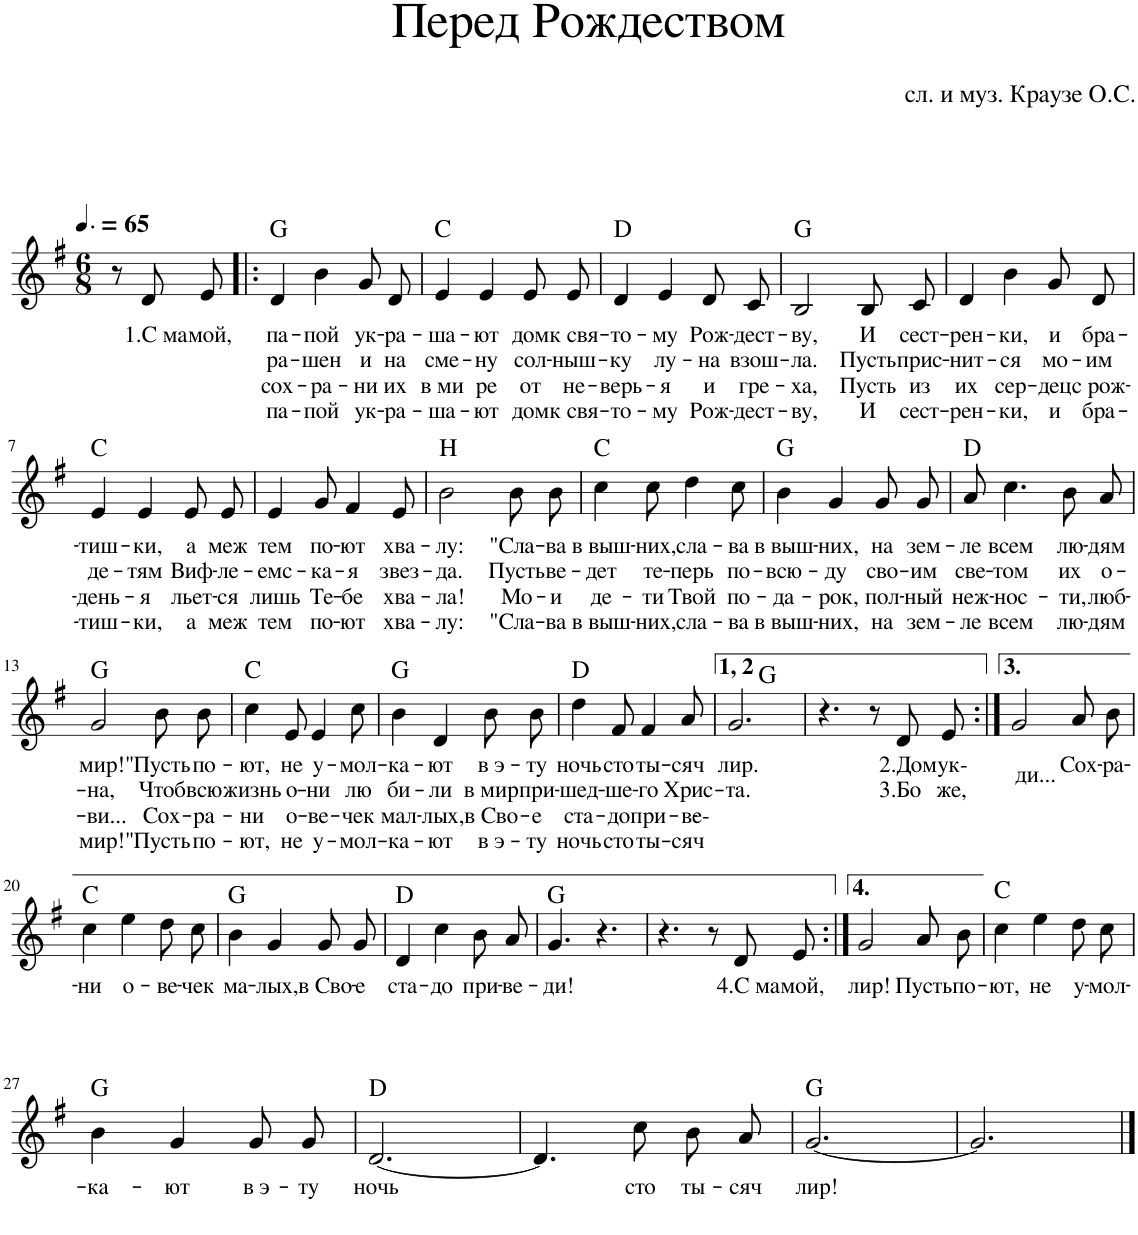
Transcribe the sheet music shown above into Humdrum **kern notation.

**kern	**text	**text	**text	**text	**harte
*part1	*part1	*part1	*part1	*part1	*part1
*staff1	*staff1	*staff1	*staff1	*staff1	*
*I"Голос	*	*	*	*	*
*clefG2	*	*	*	*	*
*k[f#]	*	*	*	*	*
*M6/8	*	*	*	*	*
*MM98	*	*	*	*	*
=1	=1	=1	=1	=1	=1
8r	.	.	.	.	.
!	!LO:LY:b	!	!	!	!
8d/L	1.С ма	.	.	.	.
!	!LO:LY:b	!	!	!	!
8e/J	мой,	.	.	.	.
=2!|:	=2!|:	=2!|:	=2!|:	=2!|:	=2!|:
!	!LO:LY:b	!LO:LY:b	!LO:LY:b	!LO:LY:b	!
4d/	па-	ра-	сох-	па-	G:maj
!	!LO:LY:b	!LO:LY:b	!LO:LY:b	!LO:LY:b	!
4b\	-пой	-шен	-ра-	-пой	.
!	!LO:LY:b	!LO:LY:b	!LO:LY:b	!LO:LY:b	!
8g/L	ук-	и	-ни	ук-	.
!	!LO:LY:b	!LO:LY:b	!LO:LY:b	!LO:LY:b	!
8d/J	-ра-	на	их	-ра-	.
=3	=3	=3	=3	=3	=3
!	!LO:LY:b	!LO:LY:b	!LO:LY:b	!LO:LY:b	!
4e/	-ша-	сме-	в ми	-ша-	C:maj
!	!LO:LY:b	!LO:LY:b	!LO:LY:b	!LO:LY:b	!
4e/	-ют	-ну	ре	-ют	.
!	!LO:LY:b	!LO:LY:b	!LO:LY:b	!LO:LY:b	!
8e/L	дом	сол-	от	дом	.
!	!LO:LY:b	!LO:LY:b	!LO:LY:b	!LO:LY:b	!
8e/J	к свя-	-ныш-	не-	к свя-	.
=4	=4	=4	=4	=4	=4
!	!LO:LY:b	!LO:LY:b	!LO:LY:b	!LO:LY:b	!
4d/	-то-	-ку	-верь-	-то-	D:maj
!	!LO:LY:b	!LO:LY:b	!LO:LY:b	!LO:LY:b	!
4e/	-му	лу-	-я	-му	.
!	!LO:LY:b	!LO:LY:b	!LO:LY:b	!LO:LY:b	!
8d/L	Рож-	-на	и	Рож-	.
!	!LO:LY:b	!LO:LY:b	!LO:LY:b	!LO:LY:b	!
8c/J	-дест-	взош-	гре-	-дест-	.
=5	=5	=5	=5	=5	=5
!	!LO:LY:b	!LO:LY:b	!LO:LY:b	!LO:LY:b	!
2B/	-ву,	-ла.	-ха,	-ву,	G:maj
!	!LO:LY:b	!LO:LY:b	!LO:LY:b	!LO:LY:b	!
8B/L	И	Пусть	Пусть	И	.
!	!LO:LY:b	!LO:LY:b	!LO:LY:b	!LO:LY:b	!
8c/J	сест-	прис-	из	сест-	.
=6	=6	=6	=6	=6	=6
!	!LO:LY:b	!LO:LY:b	!LO:LY:b	!LO:LY:b	!
4d/	-рен-	-нит-	их	-рен-	.
!	!LO:LY:b	!LO:LY:b	!LO:LY:b	!LO:LY:b	!
4b\	-ки,	-ся	сер-	-ки,	.
!	!LO:LY:b	!LO:LY:b	!LO:LY:b	!LO:LY:b	!
8g/L	и	мо-	-дец	и	.
!	!LO:LY:b	!LO:LY:b	!LO:LY:b	!LO:LY:b	!
8d/J	бра-	-им	с рож-	бра-	.
!!LO:LB:g=z
=7	=7	=7	=7	=7	=7
!	!LO:LY:b	!LO:LY:b	!LO:LY:b	!LO:LY:b	!
4e/	-тиш-	де-	-день-	-тиш-	C:maj
!	!LO:LY:b	!LO:LY:b	!LO:LY:b	!LO:LY:b	!
4e/	-ки,	-тям	-я	-ки,	.
!	!LO:LY:b	!LO:LY:b	!LO:LY:b	!LO:LY:b	!
8e/L	а	Виф-	льет-	а	.
!	!LO:LY:b	!LO:LY:b	!LO:LY:b	!LO:LY:b	!
8e/J	меж	-ле-	-ся	меж	.
=8	=8	=8	=8	=8	=8
!	!LO:LY:b	!LO:LY:b	!LO:LY:b	!LO:LY:b	!
4e/	тем	-емс-	лишь	тем	.
!	!LO:LY:b	!LO:LY:b	!LO:LY:b	!LO:LY:b	!
8g/	по-	-ка-	Те-	по-	.
!	!LO:LY:b	!LO:LY:b	!LO:LY:b	!LO:LY:b	!
4f#/	-ют	-я	-бе	-ют	.
!	!LO:LY:b	!LO:LY:b	!LO:LY:b	!LO:LY:b	!
8e/	хва-	звез-	хва-	хва-	.
=9	=9	=9	=9	=9	=9
!	!LO:LY:b	!LO:LY:b	!LO:LY:b	!LO:LY:b	!LO:H:kt=H
2b\	-лу:	-да.	-ла!	-лу:	N
!	!LO:LY:b	!LO:LY:b	!LO:LY:b	!LO:LY:b	!
8b\L	"Сла-	Пусть	Мо-	"Сла-	.
!	!LO:LY:b	!LO:LY:b	!LO:LY:b	!LO:LY:b	!
8b\J	-ва	ве-	-и	-ва	.
=10	=10	=10	=10	=10	=10
!	!LO:LY:b	!LO:LY:b	!LO:LY:b	!LO:LY:b	!
4cc\	в выш-	-дет	де-	в выш-	C:maj
!	!LO:LY:b	!LO:LY:b	!LO:LY:b	!LO:LY:b	!
8cc\	-них,	те-	-ти	-них,	.
!	!LO:LY:b	!LO:LY:b	!LO:LY:b	!LO:LY:b	!
4dd\	сла-	-перь	Твой	сла-	.
!	!LO:LY:b	!LO:LY:b	!LO:LY:b	!LO:LY:b	!
8cc\	-ва	по-	по-	-ва	.
=11	=11	=11	=11	=11	=11
!	!LO:LY:b	!LO:LY:b	!LO:LY:b	!LO:LY:b	!
4b\	в выш-	-всю-	-да-	в выш-	G:maj
!	!LO:LY:b	!LO:LY:b	!LO:LY:b	!LO:LY:b	!
4g/	-них,	-ду	-рок,	-них,	.
!	!LO:LY:b	!LO:LY:b	!LO:LY:b	!LO:LY:b	!
8g/L	на	сво-	пол-	на	.
!	!LO:LY:b	!LO:LY:b	!LO:LY:b	!LO:LY:b	!
8g/J	зем-	-им	-ный	зем-	.
=12	=12	=12	=12	=12	=12
!	!LO:LY:b	!LO:LY:b	!LO:LY:b	!LO:LY:b	!
8a/	ле	све-	неж-	ле	D:maj
!	!LO:LY:b	!LO:LY:b	!LO:LY:b	!LO:LY:b	!
4.cc\	всем	-том	-нос-	всем	.
!	!LO:LY:b	!LO:LY:b	!LO:LY:b	!LO:LY:b	!
8b/L	лю-	их	-ти,	лю-	.
!	!LO:LY:b	!LO:LY:b	!LO:LY:b	!LO:LY:b	!
8a/J	-дям	о-	люб-	-дям	.
!!LO:LB:g=z
=13	=13	=13	=13	=13	=13
!	!LO:LY:b	!LO:LY:b	!LO:LY:b	!LO:LY:b	!
2g/	мир!"	-на,	-ви...	мир!"	G:maj
!	!LO:LY:b	!LO:LY:b	!LO:LY:b	!LO:LY:b	!
8b\L	Пусть	Чтоб	Сох-	Пусть	.
!	!LO:LY:b	!LO:LY:b	!LO:LY:b	!LO:LY:b	!
8b\J	по-	всю	-ра-	по-	.
=14	=14	=14	=14	=14	=14
!	!LO:LY:b	!LO:LY:b	!LO:LY:b	!LO:LY:b	!
4cc\	-ют,	жизнь	-ни	-ют,	C:maj
!	!LO:LY:b	!LO:LY:b	!LO:LY:b	!LO:LY:b	!
8e/	не	о-	о-	не	.
!	!LO:LY:b	!LO:LY:b	!LO:LY:b	!LO:LY:b	!
4e/	у-	-ни	-ве-	у-	.
!	!LO:LY:b	!LO:LY:b	!LO:LY:b	!LO:LY:b	!
8cc\	-мол-	лю	-чек	-мол-	.
=15	=15	=15	=15	=15	=15
!	!LO:LY:b	!LO:LY:b	!LO:LY:b	!LO:LY:b	!
4b\	-ка-	би-	мал-	-ка-	G:maj
!	!LO:LY:b	!LO:LY:b	!LO:LY:b	!LO:LY:b	!
4d/	-ют	-ли	-лых,	-ют	.
!	!LO:LY:b	!LO:LY:b	!LO:LY:b	!LO:LY:b	!
8b\L	в э-	в мир	в Сво-	в э-	.
!	!LO:LY:b	!LO:LY:b	!LO:LY:b	!LO:LY:b	!
8b\J	-ту	при-	-е	-ту	.
=16	=16	=16	=16	=16	=16
!	!LO:LY:b	!LO:LY:b	!LO:LY:b	!LO:LY:b	!
4dd\	ночь	-шед-	ста-	ночь	D:maj
!	!LO:LY:b	!LO:LY:b	!LO:LY:b	!LO:LY:b	!
8f#/	сто	-ше-	-до	сто	.
!	!LO:LY:b	!LO:LY:b	!LO:LY:b	!LO:LY:b	!
4f#/	ты-	-го	при-	ты-	.
!	!LO:LY:b	!LO:LY:b	!LO:LY:b	!LO:LY:b	!
8a/	-сяч	Хрис-	-ве--	-сяч	.
=17	=17	=17	=17	=17	=17
!	!LO:LY:b	!LO:LY:b	!	!	!
2.g/	лир.	-та.	.	.	G:maj
=18	=18	=18	=18	=18	=18
4.r	.	.	.	.	.
8r	.	.	.	.	.
!	!LO:LY:b	!LO:LY:b	!	!	!
8d/L	2.Дом	3.Бо	.	.	.
!	!LO:LY:b	!LO:LY:b	!	!	!
8e/J	ук-	же,	.	.	.
=19:|!	=19:|!	=19:|!	=19:|!	=19:|!	=19:|!
!	!LO:LY:b	!	!	!	!
2g/	-ди...	.	.	.	.
!	!LO:LY:b	!	!	!	!
8a/L	Сох-	.	.	.	.
!	!LO:LY:b	!	!	!	!
8b/J	-ра-	.	.	.	.
!!LO:LB:g=z
=20	=20	=20	=20	=20	=20
!	!LO:LY:b	!	!	!	!
4cc\	-ни	.	.	.	C:maj
!	!LO:LY:b	!	!	!	!
4ee\	о-	.	.	.	.
!	!LO:LY:b	!	!	!	!
8dd\L	-ве-	.	.	.	.
!	!LO:LY:b	!	!	!	!
8cc\J	-чек	.	.	.	.
=21	=21	=21	=21	=21	=21
!	!LO:LY:b	!	!	!	!
4b\	ма-	.	.	.	G:maj
!	!LO:LY:b	!	!	!	!
4g/	-лых,	.	.	.	.
!	!LO:LY:b	!	!	!	!
8g/L	в Сво-	.	.	.	.
!	!LO:LY:b	!	!	!	!
8g/J	-е	.	.	.	.
=22	=22	=22	=22	=22	=22
!	!LO:LY:b	!	!	!	!
4d/	ста-	.	.	.	D:maj
!	!LO:LY:b	!	!	!	!
4cc\	-до	.	.	.	.
!	!LO:LY:b	!	!	!	!
8b/L	при-	.	.	.	.
!	!LO:LY:b	!	!	!	!
8a/J	-ве-	.	.	.	.
=23	=23	=23	=23	=23	=23
!	!LO:LY:b	!	!	!	!
4.g/	-ди!	.	.	.	G:maj
4.r	.	.	.	.	.
=24	=24	=24	=24	=24	=24
4.r	.	.	.	.	.
8r	.	.	.	.	.
!	!LO:LY:b	!	!	!	!
8d/L	4.С ма	.	.	.	.
!	!LO:LY:b	!	!	!	!
8e/J	мой,	.	.	.	.
=25:|!	=25:|!	=25:|!	=25:|!	=25:|!	=25:|!
!	!LO:LY:b	!	!	!	!
2g/	лир!	.	.	.	.
!	!LO:LY:b	!	!	!	!
8a/L	Пусть	.	.	.	.
!	!LO:LY:b	!	!	!	!
8b/J	по-	.	.	.	.
=26	=26	=26	=26	=26	=26
!	!LO:LY:b	!	!	!	!
4cc\	-ют,	.	.	.	C:maj
!	!LO:LY:b	!	!	!	!
4ee\	не	.	.	.	.
!	!LO:LY:b	!	!	!	!
8dd\L	у-	.	.	.	.
!	!LO:LY:b	!	!	!	!
8cc\J	-мол-	.	.	.	.
!!LO:LB:g=z
=27	=27	=27	=27	=27	=27
!	!LO:LY:b	!	!	!	!
4b\	-ка-	.	.	.	G:maj
!	!LO:LY:b	!	!	!	!
4g/	-ют	.	.	.	.
!	!LO:LY:b	!	!	!	!
8g/L	в э-	.	.	.	.
!	!LO:LY:b	!	!	!	!
8g/J	-ту	.	.	.	.
=28	=28	=28	=28	=28	=28
!	!LO:LY:b	!	!	!	!
[2.d/	ночь	.	.	.	D:maj
=29	=29	=29	=29	=29	=29
4.d/]	.	.	.	.	.
!	!LO:LY:b	!	!	!	!
8cc\L	сто	.	.	.	.
!	!LO:LY:b	!	!	!	!
8b\	ты-	.	.	.	.
!	!LO:LY:b	!	!	!	!
8a\J	-сяч	.	.	.	.
=30	=30	=30	=30	=30	=30
!	!LO:LY:b	!	!	!	!
[2.g/	лир!	.	.	.	G:maj
=31	=31	=31	=31	=31	=31
2.g/]	.	.	.	.	.
==	==	==	==	==	==
*-	*-	*-	*-	*-	*-
